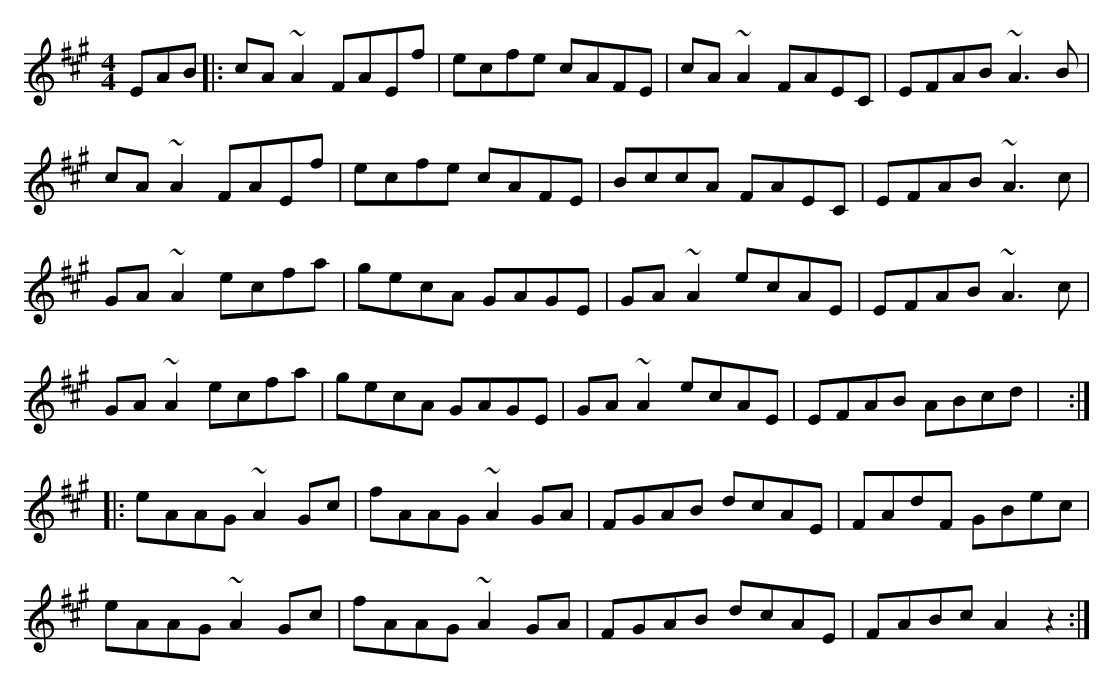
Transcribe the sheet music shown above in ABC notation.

X:1
M:4/4
K:A
EAB|: cA~A2 FAEf | ecfe cAFE | cA~A2 FAEC | EFAB ~A3B |
cA~A2 FAEf | ecfe cAFE | BccA FAEC | EFAB ~A3c |
GA~A2 ecfa | gecA GAGE | GA~A2 ecAE | EFAB ~A3c |
GA~A2 ecfa | gecA GAGE | GA~A2 ecAE | EFAB ABcd | :|
|: eAAG ~A2Gc | fAAG ~A2GA | FGAB dcAE | FAdF GBec |
eAAG ~A2Gc | fAAG ~A2GA | FGAB dcAE | FABc A2z2 :|
